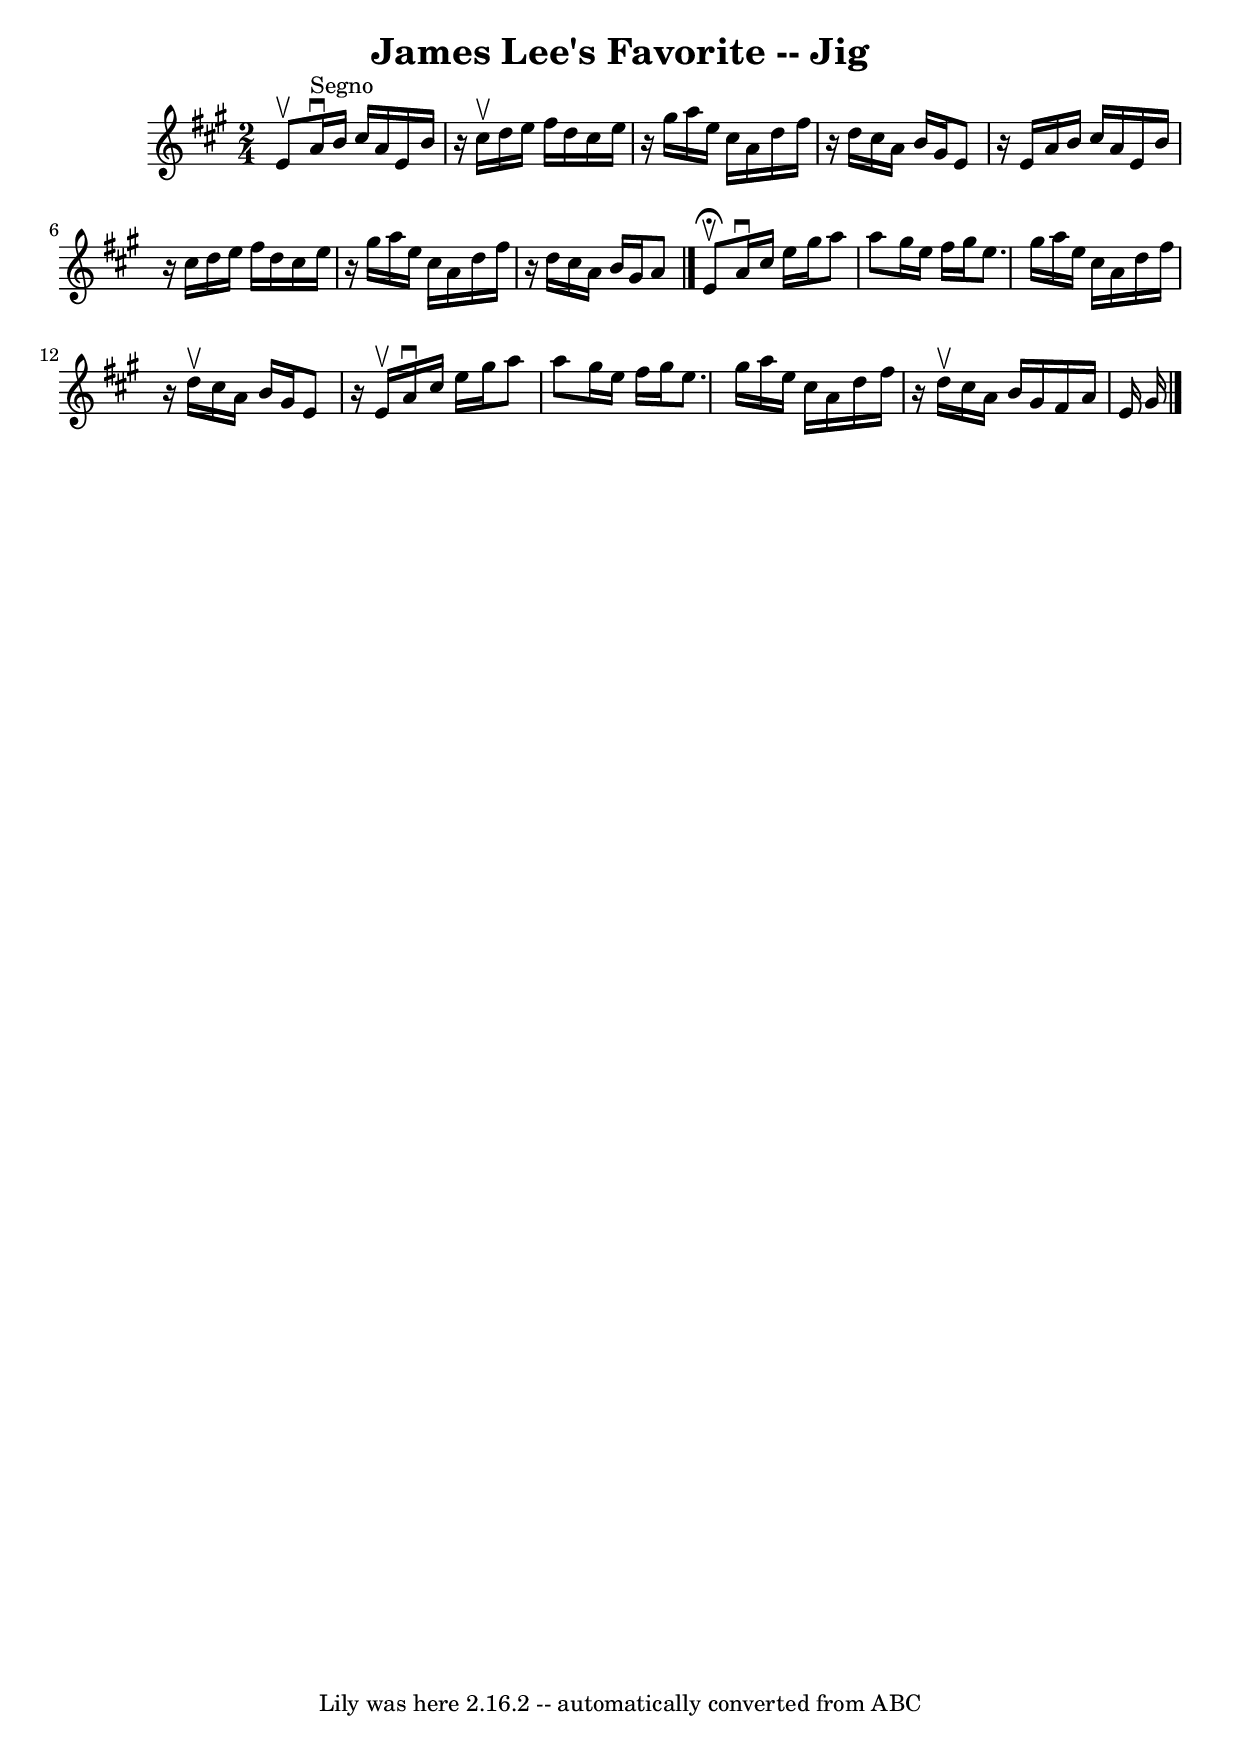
\version "2.16.2"
\include "Mammoth.ily"
\header {
  %% book = "Ryan's Mammoth Collection"
  crossRefNumber = "1"
  footnotes = "\\\\118 663"
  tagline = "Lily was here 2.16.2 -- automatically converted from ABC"
  title = "James Lee's Favorite -- Jig"

}
voicedefault =  {


  \time 2/4 
  \key a \major
  e'8^\upbow   |
  a'16^"Segno"^\downbow   
  b'16 cis''16 a'16 e'16 b'16    r16 cis''16^\upbow   |
  
  d''16 e''16 fis''16 d''16 cis''16 e''16    r16 gis''16    
  |
  a''16 e''16 cis''16 a'16 d''16 fis''16    r16 d''16   
  |
  cis''16 a'16 b'16 gis'16 e'8    r16 e'16    |
  
  a'16 b'16 cis''16 a'16 e'16 b'16    r16 cis''16    |
  
  d''16 e''16 fis''16 d''16 cis''16 e''16    r16 gis''16    
  |
  a''16 e''16 cis''16 a'16 d''16 fis''16    r16 d''16   
  |
  cis''16 a'16 b'16 gis'16 a'8    \bar "|." e'8 
  ^\fermata^\upbow |
  a'16^\downbow cis''16 e''16 gis''16    
  a''8 a''8    |
  gis''16 e''16 fis''16 gis''16 e''8.    
  gis''16    |
  a''16 e''16 cis''16 a'16 d''16 fis''16    
  r16 d''16^\upbow   |
  cis''16 a'16 b'16 gis'16 e'8    r16 
  e'16^\upbow   |
  a'16^\downbow cis''16 e''16 gis''16    
  a''8 a''8    |
  gis''16 e''16 fis''16 gis''16 e''8.    
  gis''16    |
  a''16 e''16 cis''16 a'16 d''16 fis''16    
  r16 d''16^\upbow   |
  cis''16 a'16 b'16 gis'16 fis'16    
  a'16 e'16 gis'16        \bar "|."   

}

\score{
  <<

    \context Staff="default"
    {
      \voicedefault 
      
    }

  >>
  \layout {
    
  }
  \midi {
  }

}
